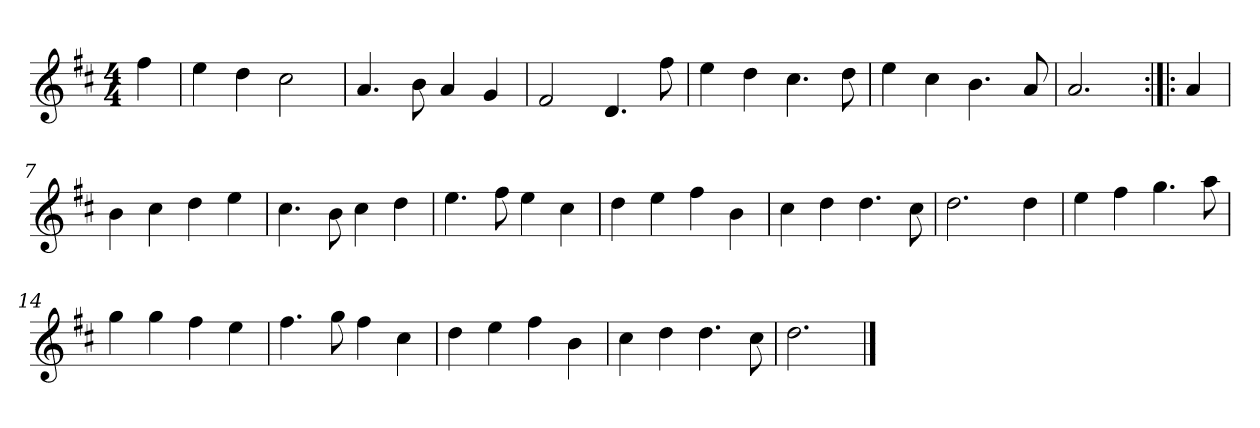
**kern
*part1
*staff1
*clefG2
*k[f#c#]
*D:
*M4/4
*MM120
=
4ff#
=1
4ee
4dd
2cc#
=2
4.a
8b
4a
4g
=3
2f#
4.d
8ff#
=4
4ee
4dd
4.cc#
8dd
=5
4ee
4cc#
4.b
8a
=6
2.a
=:|!|:
4a
=7
4b
4cc#
4dd
4ee
=8
4.cc#
8b
4cc#
4dd
=9
4.ee
8ff#
4ee
4cc#
=10
4dd
4ee
4ff#
4b
=11
4cc#
4dd
4.dd
8cc#
=12
2.dd
4dd
=13
4ee
4ff#
4.gg
8aa
=14
4gg
4gg
4ff#
4ee
=15
4.ff#
8gg
4ff#
4cc#
=16
4dd
4ee
4ff#
4b
=17
4cc#
4dd
4.dd
8cc#
=18
2.dd
==
*-
